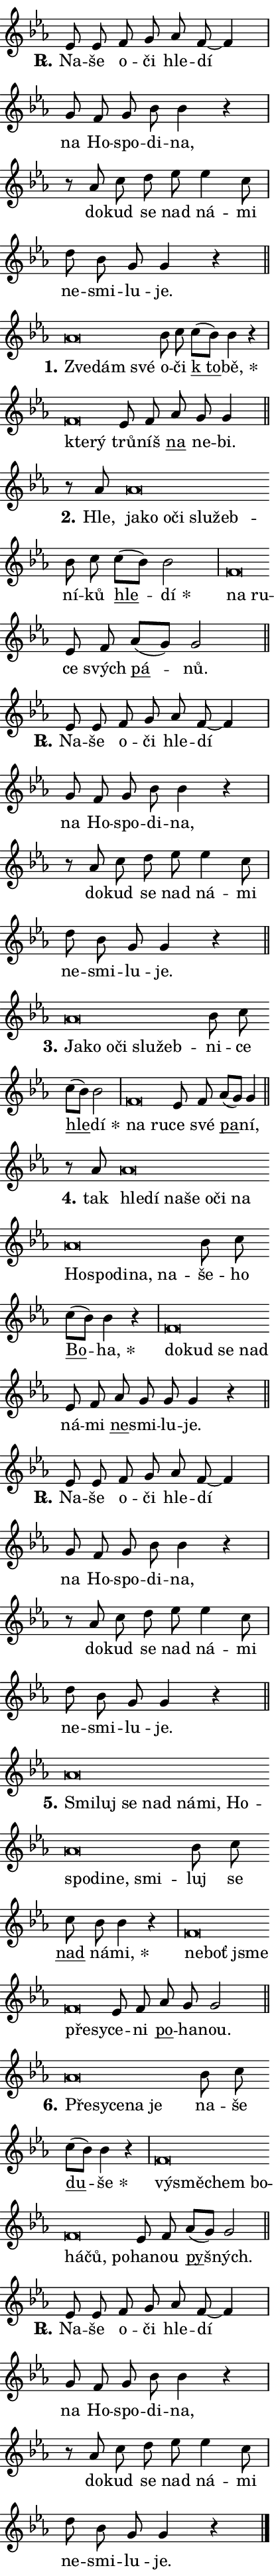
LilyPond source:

\version "2.24.0"
\header { tagline = "" }
\paper {
  indent = 0\cm
  top-margin = 0\cm
  right-margin = 0.13\cm % to fit lyric hyphens
  bottom-margin = 0\cm
  left-margin = 0\cm
  paper-width = 7\cm
  page-breaking = #ly:one-page-breaking
  system-system-spacing.basic-distance = #11
  score-system-spacing.basic-distance = #11
  ragged-last = ##f
}


%% Author: Thomas Morley
%% https://lists.gnu.org/archive/html/lilypond-user/2020-05/msg00002.html
#(define (line-position grob)
"Returns position of @var[grob} in current system:
   @code{'start}, if at first time-step
   @code{'end}, if at last time-step
   @code{'middle} otherwise
"
  (let* ((col (ly:item-get-column grob))
         (ln (ly:grob-object col 'left-neighbor))
         (rn (ly:grob-object col 'right-neighbor))
         (col-to-check-left (if (ly:grob? ln) ln col))
         (col-to-check-right (if (ly:grob? rn) rn col))
         (break-dir-left
           (and
             (ly:grob-property col-to-check-left 'non-musical #f)
             (ly:item-break-dir col-to-check-left)))
         (break-dir-right
           (and
             (ly:grob-property col-to-check-right 'non-musical #f)
             (ly:item-break-dir col-to-check-right))))
        (cond ((eqv? 1 break-dir-left) 'start)
              ((eqv? -1 break-dir-right) 'end)
              (else 'middle))))

#(define (tranparent-at-line-position vctor)
  (lambda (grob)
  "Relying on @code{line-position} select the relevant enry from @var{vctor}.
Used to determine transparency,"
    (case (line-position grob)
      ((end) (not (vector-ref vctor 0)))
      ((middle) (not (vector-ref vctor 1)))
      ((start) (not (vector-ref vctor 2))))))

noteHeadBreakVisibility =
#(define-music-function (break-visibility)(vector?)
"Makes @code{NoteHead}s transparent relying on @var{break-visibility}"
#{
  \override NoteHead.transparent =
    #(tranparent-at-line-position break-visibility)
#})

#(define delete-ledgers-for-transparent-note-heads
  (lambda (grob)
    "Reads whether a @code{NoteHead} is transparent.
If so this @code{NoteHead} is removed from @code{'note-heads} from
@var{grob}, which is supposed to be @code{LedgerLineSpanner}.
As a result ledgers are not printed for this @code{NoteHead}"
    (let* ((nhds-array (ly:grob-object grob 'note-heads))
           (nhds-list
             (if (ly:grob-array? nhds-array)
                 (ly:grob-array->list nhds-array)
                 '()))
           ;; Relies on the transparent-property being done before
           ;; Staff.LedgerLineSpanner.after-line-breaking is executed.
           ;; This is fragile ...
           (to-keep
             (remove
               (lambda (nhd)
                 (ly:grob-property nhd 'transparent #f))
               nhds-list)))
      ;; TODO find a better method to iterate over grob-arrays, similiar
      ;; to filter/remove etc for lists
      ;; For now rebuilt from scratch
      (set! (ly:grob-object grob 'note-heads)  '())
      (for-each
        (lambda (nhd)
          (ly:pointer-group-interface::add-grob grob 'note-heads nhd))
        to-keep))))

squashNotes = {
  \override NoteHead.X-extent = #'(-0.2 . 0.2)
  \override NoteHead.Y-extent = #'(-0.75 . 0)
  \override NoteHead.stencil =
    #(lambda (grob)
       (let ((pos (ly:grob-property grob 'staff-position)))
         (begin
           (if (< pos -7) (display "ERROR: Lower brevis then expected\n") (display "OK: Expected brevis position\n"))
           (if (<= pos -6) ly:text-interface::print ly:note-head::print))))
}
unSquashNotes = {
  \revert NoteHead.X-extent
  \revert NoteHead.Y-extent
  \revert NoteHead.stencil
}

hideNotes = \noteHeadBreakVisibility #begin-of-line-visible
unHideNotes = \noteHeadBreakVisibility #all-visible

% work-around for resetting accidentals
% https://lilypond.org/doc/v2.23/Documentation/notation/displaying-rhythms#unmetered-music
cadenzaMeasure = {
  \cadenzaOff
  \partial 1024 s1024
  \cadenzaOn
}

#(define-markup-command (accent layout props text) (markup?)
  "Underline accented syllable"
  (interpret-markup layout props
    #{\markup \override #'(offset . 4.3) \underline { #text }#}))

responsum = \markup \concat {
  "R" \hspace #-1.05 \path #0.1 #'((moveto 0 0.07) (lineto 0.9 0.8)) \hspace #0.05 "."
}

spaceSize = #0.6828661417322834 % exact space size for TeX Gyre Schola

\layout {
  \context {
    \Staff
    \remove "Time_signature_engraver"
    \override LedgerLineSpanner.after-line-breaking = #delete-ledgers-for-transparent-note-heads
  }
  \context {
    \Lyrics {
      \override LyricSpace.minimum-distance = \spaceSize
      \override LyricText.font-name = #"TeX Gyre Schola"
      \override LyricText.font-size = 1
      \override StanzaNumber.font-name = #"TeX Gyre Schola Bold"
      \override StanzaNumber.font-size = 1
    }
  }
  \context {
    \Score 
    \override NoteHead.text =
      #(lambda (grob) 
        (let ((pos (ly:grob-property grob 'staff-position)))
          #{\markup {
            \combine
              \halign #-0.55 \raise #(if (= pos -6) 0 0.5) \override #'(thickness . 2) \draw-line #'(3.2 . 0)
              \musicglyph "noteheads.sM1"
          }#}))
  }
}

% magnetic-lyrics.ily
%
%   written by
%     Jean Abou Samra <jean@abou-samra.fr>
%     Werner Lemberg <wl@gnu.org>
%
%   adapted by
%     Jiri Hon <jiri.hon@gmail.com>
%
% Version 2022-Apr-15

% https://www.mail-archive.com/lilypond-user@gnu.org/msg149350.html

#(define (Left_hyphen_pointer_engraver context)
   "Collect syllable-hyphen-syllable occurrences in lyrics and store
them in properties.  This engraver only looks to the left.  For
example, if the lyrics input is @code{foo -- bar}, it does the
following.

@itemize @bullet
@item
Set the @code{text} property of the @code{LyricHyphen} grob between
@q{foo} and @q{bar} to @code{foo}.

@item
Set the @code{left-hyphen} property of the @code{LyricText} grob with
text @q{foo} to the @code{LyricHyphen} grob between @q{foo} and
@q{bar}.
@end itemize

Use this auxiliary engraver in combination with the
@code{lyric-@/text::@/apply-@/magnetic-@/offset!} hook."
   (let ((hyphen #f)
         (text #f))
     (make-engraver
      (acknowledgers
       ((lyric-syllable-interface engraver grob source-engraver)
        (set! text grob)))
      (end-acknowledgers
       ((lyric-hyphen-interface engraver grob source-engraver)
        ;(when (not (grob::has-interface grob 'lyric-space-interface))
          (set! hyphen grob)));)
      ((stop-translation-timestep engraver)
       (when (and text hyphen)
         (ly:grob-set-object! text 'left-hyphen hyphen))
       (set! text #f)
       (set! hyphen #f)))))

#(define (lyric-text::apply-magnetic-offset! grob)
   "If the space between two syllables is less than the value in
property @code{LyricText@/.details@/.squash-threshold}, move the right
syllable to the left so that it gets concatenated with the left
syllable.

Use this function as a hook for
@code{LyricText@/.after-@/line-@/breaking} if the
@code{Left_@/hyphen_@/pointer_@/engraver} is active."
   (let ((hyphen (ly:grob-object grob 'left-hyphen #f)))
     (when hyphen
       (let ((left-text (ly:spanner-bound hyphen LEFT)))
         (when (grob::has-interface left-text 'lyric-syllable-interface)
           (let* ((common (ly:grob-common-refpoint grob left-text X))
                  (this-x-ext (ly:grob-extent grob common X))
                  (left-x-ext
                   (begin
                     ;; Trigger magnetism for left-text.
                     (ly:grob-property left-text 'after-line-breaking)
                     (ly:grob-extent left-text common X)))
                  ;; `delta` is the gap width between two syllables.
                  (delta (- (interval-start this-x-ext)
                            (interval-end left-x-ext)))
                  (details (ly:grob-property grob 'details))
                  (threshold (assoc-get 'squash-threshold details 0.2)))
             (when (< delta threshold)
               (let* (;; We have to manipulate the input text so that
                      ;; ligatures crossing syllable boundaries are not
                      ;; disabled.  For languages based on the Latin
                      ;; script this is essentially a beautification.
                      ;; However, for non-Western scripts it can be a
                      ;; necessity.
                      (lt (ly:grob-property left-text 'text))
                      (rt (ly:grob-property grob 'text))
                      (is-space (grob::has-interface hyphen 'lyric-space-interface))
                      (space (if is-space " " ""))
                      (extra-delta (if is-space spaceSize 0))
                      ;; Append new syllable.
                      (ltrt-space (if (and (string? lt) (string? rt))
                                (string-append lt space rt)
                                (make-concat-markup (list lt space rt))))
                      ;; Right-align `ltrt` to the right side.
                      (ltrt-space-markup (grob-interpret-markup
                               grob
                               (make-translate-markup
                                (cons (interval-length this-x-ext) 0)
                                (make-right-align-markup ltrt-space)))))
                 (begin
                   ;; Don't print `left-text`.
                   (ly:grob-set-property! left-text 'stencil #f)
                   ;; Set text and stencil (which holds all collected
                   ;; syllables so far) and shift it to the left.
                   (ly:grob-set-property! grob 'text ltrt-space)
                   (ly:grob-set-property! grob 'stencil ltrt-space-markup)
                   (ly:grob-translate-axis! grob (- (- delta extra-delta)) X))))))))))


#(define (lyric-hyphen::displace-bounds-first grob)
   ;; Make very sure this callback isn't triggered too early.
   (let ((left (ly:spanner-bound grob LEFT))
         (right (ly:spanner-bound grob RIGHT)))
     (ly:grob-property left 'after-line-breaking)
     (ly:grob-property right 'after-line-breaking)
     (ly:lyric-hyphen::print grob)))

squashThreshold = #0.4

\layout {
  \context {
    \Lyrics
    \consists #Left_hyphen_pointer_engraver
    \override LyricText.after-line-breaking =
      #lyric-text::apply-magnetic-offset!
    \override LyricHyphen.stencil = #lyric-hyphen::displace-bounds-first
    \override LyricText.details.squash-threshold = \squashThreshold
    \override LyricHyphen.minimum-distance = 0
    \override LyricHyphen.minimum-length = \squashThreshold
  }
}

squashText = \override LyricText.details.squash-threshold = 9999
unSquashText = \override LyricText.details.squash-threshold = \squashThreshold

leftText = \override LyricText.self-alignment-X = #LEFT
unLeftText = \revert LyricText.self-alignment-X

starOffset = #(lambda (grob) 
                (let ((x_offset (ly:self-alignment-interface::aligned-on-x-parent grob)))
                  (if (= x_offset 0) 0 (+ x_offset 1.2))))

star = #(define-music-function (syllable)(string?)
"Append star separator at the end of a syllable"
#{
  \once \override LyricText.X-offset = #starOffset
  \lyricmode { \markup {
    #syllable
    \override #'((font-name . "TeX Gyre Schola Bold")) \hspace #0.2 \lower #0.65 \larger "*"
  } }
#})

starAccent = #(define-music-function (syllable)(string?)
"Append star separator at the end of a syllable and make accent"
#{
  \once \override LyricText.X-offset = #starOffset
  \lyricmode { \markup {
    \accent #syllable
    \override #'((font-name . "TeX Gyre Schola Bold")) \hspace #0.2 \lower #0.65 \larger "*"
  } }
#})

breath = #(define-music-function (syllable)(string?)
"Append breathing indicator at the end of a syllable"
#{
  \lyricmode { \markup { #syllable "+" } }
#})

optionalBreath = #(define-music-function (syllable)(string?)
"Append optional breathing indicator at the end of a syllable"
#{
  \lyricmode { \markup { #syllable "(+)" } }
#})


\score {
    <<
        \new Voice = "melody" { \cadenzaOn \key es \major \relative { es'8 es f g as f~ f4 \cadenzaMeasure \bar "|" g8 f g bes bes4 r \cadenzaMeasure \bar "|" r8 as c d es es4 c8 \cadenzaMeasure \bar "|" d bes g g4 r \cadenzaMeasure \bar "||" \break } }
        \new Lyrics \lyricsto "melody" { \lyricmode { \set stanza = \responsum
Na -- še o -- či hle -- dí na Ho -- spo -- di -- na, do -- kud se nad ná -- mi ne -- smi -- lu -- je. } }
    >>
    \layout {}
}

\score {
    <<
        \new Voice = "melody" { \cadenzaOn \key es \major \relative { \squashNotes as'\breve*1/16 \hideNotes \breve*1/16 \breve*1/16 \bar "" \unHideNotes \unSquashNotes bes8 c \bar "" c[( bes)] bes4 r \cadenzaMeasure \bar "|" \squashNotes f\breve*1/16 \hideNotes \breve*1/16 \bar "" \unHideNotes \unSquashNotes es8 f \bar "" as g g4 \cadenzaMeasure \bar "||" \break } }
        \new Lyrics \lyricsto "melody" { \lyricmode { \set stanza = "1."
\leftText Zve -- \squashText dám své \unLeftText \unSquashText o -- či \markup \accent "k to" -- \star bě, \leftText kte -- \squashText rý \unLeftText \unSquashText trů -- níš \markup \accent na ne -- bi. } }
    >>
    \layout {}
}

\score {
    <<
        \new Voice = "melody" { \cadenzaOn \key es \major \relative { r8 as'8 \squashNotes as\breve*1/16 \hideNotes \breve*1/16 \bar "" \breve*1/16 \bar "" \breve*1/16 \bar "" \breve*1/16 \breve*1/16 \bar "" \unHideNotes \unSquashNotes bes8 c \bar "" c[( bes)] bes2 \cadenzaMeasure \bar "|" \squashNotes f\breve*1/16 \hideNotes \breve*1/16 \bar "" \unHideNotes \unSquashNotes es8 f \bar "" as[( g)] g2 \cadenzaMeasure \bar "||" \break } }
        \new Lyrics \lyricsto "melody" { \lyricmode { \set stanza = "2."
Hle, \leftText ja -- \squashText ko o -- či slu -- žeb -- \unLeftText \unSquashText ní -- ků \markup \accent hle -- \star dí \leftText na \squashText ru -- \unLeftText \unSquashText ce svých \markup \accent pá -- nů. } }
    >>
    \layout {}
}

\score {
    <<
        \new Voice = "melody" { \cadenzaOn \key es \major \relative { es'8 es f g as f~ f4 \cadenzaMeasure \bar "|" g8 f g bes bes4 r \cadenzaMeasure \bar "|" r8 as c d es es4 c8 \cadenzaMeasure \bar "|" d bes g g4 r \cadenzaMeasure \bar "||" \break } }
        \new Lyrics \lyricsto "melody" { \lyricmode { \set stanza = \responsum
Na -- še o -- či hle -- dí na Ho -- spo -- di -- na, do -- kud se nad ná -- mi ne -- smi -- lu -- je. } }
    >>
    \layout {}
}

\score {
    <<
        \new Voice = "melody" { \cadenzaOn \key es \major \relative { \squashNotes as'\breve*1/16 \hideNotes \breve*1/16 \bar "" \breve*1/16 \bar "" \breve*1/16 \bar "" \breve*1/16 \breve*1/16 \bar "" \unHideNotes \unSquashNotes bes8 c \bar "" c[( bes)] bes2 \cadenzaMeasure \bar "|" \squashNotes f\breve*1/16 \hideNotes \breve*1/16 \bar "" \unHideNotes \unSquashNotes es8 f \bar "" as[( g)] g4 \cadenzaMeasure \bar "||" \break } }
        \new Lyrics \lyricsto "melody" { \lyricmode { \set stanza = "3."
\leftText Ja -- \squashText ko o -- či slu -- žeb -- \unLeftText \unSquashText ni -- ce \markup \accent hle -- \star dí \leftText na \squashText ru -- \unLeftText \unSquashText ce své \markup \accent pa -- ní, } }
    >>
    \layout {}
}

\score {
    <<
        \new Voice = "melody" { \cadenzaOn \key es \major \relative { r8 as'8 \squashNotes as\breve*1/16 \hideNotes \breve*1/16 \bar "" \breve*1/16 \bar "" \breve*1/16 \bar "" \breve*1/16 \bar "" \breve*1/16 \bar "" \breve*1/16 \bar "" \breve*1/16 \bar "" \breve*1/16 \bar "" \breve*1/16 \bar "" \breve*1/16 \breve*1/16 \bar "" \unHideNotes \unSquashNotes bes8 c \bar "" c[( bes)] bes4 r \cadenzaMeasure \bar "|" \squashNotes f\breve*1/16 \hideNotes \breve*1/16 \bar "" \breve*1/16 \breve*1/16 \bar "" \unHideNotes \unSquashNotes es8 f \bar "" as g g g4 r \cadenzaMeasure \bar "||" \break } }
        \new Lyrics \lyricsto "melody" { \lyricmode { \set stanza = "4."
tak \leftText hle -- \squashText dí na -- še o -- či na Ho -- spo -- di -- na, na -- \unLeftText \unSquashText še -- ho \markup \accent Bo -- \star ha, \leftText do -- \squashText kud se nad \unLeftText \unSquashText ná -- mi \markup \accent ne -- smi -- lu -- je. } }
    >>
    \layout {}
}

\score {
    <<
        \new Voice = "melody" { \cadenzaOn \key es \major \relative { es'8 es f g as f~ f4 \cadenzaMeasure \bar "|" g8 f g bes bes4 r \cadenzaMeasure \bar "|" r8 as c d es es4 c8 \cadenzaMeasure \bar "|" d bes g g4 r \cadenzaMeasure \bar "||" \break } }
        \new Lyrics \lyricsto "melody" { \lyricmode { \set stanza = \responsum
Na -- še o -- či hle -- dí na Ho -- spo -- di -- na, do -- kud se nad ná -- mi ne -- smi -- lu -- je. } }
    >>
    \layout {}
}

\score {
    <<
        \new Voice = "melody" { \cadenzaOn \key es \major \relative { \squashNotes as'\breve*1/16 \hideNotes \breve*1/16 \bar "" \breve*1/16 \bar "" \breve*1/16 \bar "" \breve*1/16 \bar "" \breve*1/16 \bar "" \breve*1/16 \bar "" \breve*1/16 \bar "" \breve*1/16 \bar "" \breve*1/16 \breve*1/16 \bar "" \unHideNotes \unSquashNotes bes8 c \bar "" c bes bes4 r \cadenzaMeasure \bar "|" \squashNotes f\breve*1/16 \hideNotes \breve*1/16 \bar "" \breve*1/16 \bar "" \breve*1/16 \breve*1/16 \bar "" \unHideNotes \unSquashNotes es8 f \bar "" as g g2 \cadenzaMeasure \bar "||" \break } }
        \new Lyrics \lyricsto "melody" { \lyricmode { \set stanza = "5."
\leftText Smi -- \squashText luj se nad ná -- mi, Ho -- spo -- di -- ne, smi -- \unLeftText \unSquashText luj se \markup \accent nad ná -- \star mi, \leftText ne -- \squashText boť jsme pře -- sy -- \unLeftText \unSquashText ce -- ni \markup \accent po -- ha -- nou. } }
    >>
    \layout {}
}

\score {
    <<
        \new Voice = "melody" { \cadenzaOn \key es \major \relative { \squashNotes as'\breve*1/16 \hideNotes \breve*1/16 \bar "" \breve*1/16 \bar "" \breve*1/16 \breve*1/16 \bar "" \unHideNotes \unSquashNotes bes8 c \bar "" c[( bes)] bes4 r \cadenzaMeasure \bar "|" \squashNotes f\breve*1/16 \hideNotes \breve*1/16 \bar "" \breve*1/16 \bar "" \breve*1/16 \bar "" \breve*1/16 \bar "" \breve*1/16 \breve*1/16 \bar "" \unHideNotes \unSquashNotes es8 f \bar "" as[( g)] g2 \cadenzaMeasure \bar "||" \break } }
        \new Lyrics \lyricsto "melody" { \lyricmode { \set stanza = "6."
\leftText Pře -- \squashText sy -- ce -- na je \unLeftText \unSquashText na -- še \markup \accent du -- \star še \leftText vý -- \squashText smě -- chem bo -- há -- čů, po -- \unLeftText \unSquashText ha -- nou \markup \accent py -- šných. } }
    >>
    \layout {}
}

\score {
    <<
        \new Voice = "melody" { \cadenzaOn \key es \major \relative { es'8 es f g as f~ f4 \cadenzaMeasure \bar "|" g8 f g bes bes4 r \cadenzaMeasure \bar "|" r8 as c d es es4 c8 \cadenzaMeasure \bar "|" d bes g g4 r \cadenzaMeasure \bar "||" \break } \bar "|." }
        \new Lyrics \lyricsto "melody" { \lyricmode { \set stanza = \responsum
Na -- še o -- či hle -- dí na Ho -- spo -- di -- na, do -- kud se nad ná -- mi ne -- smi -- lu -- je. } }
    >>
    \layout {}
}
